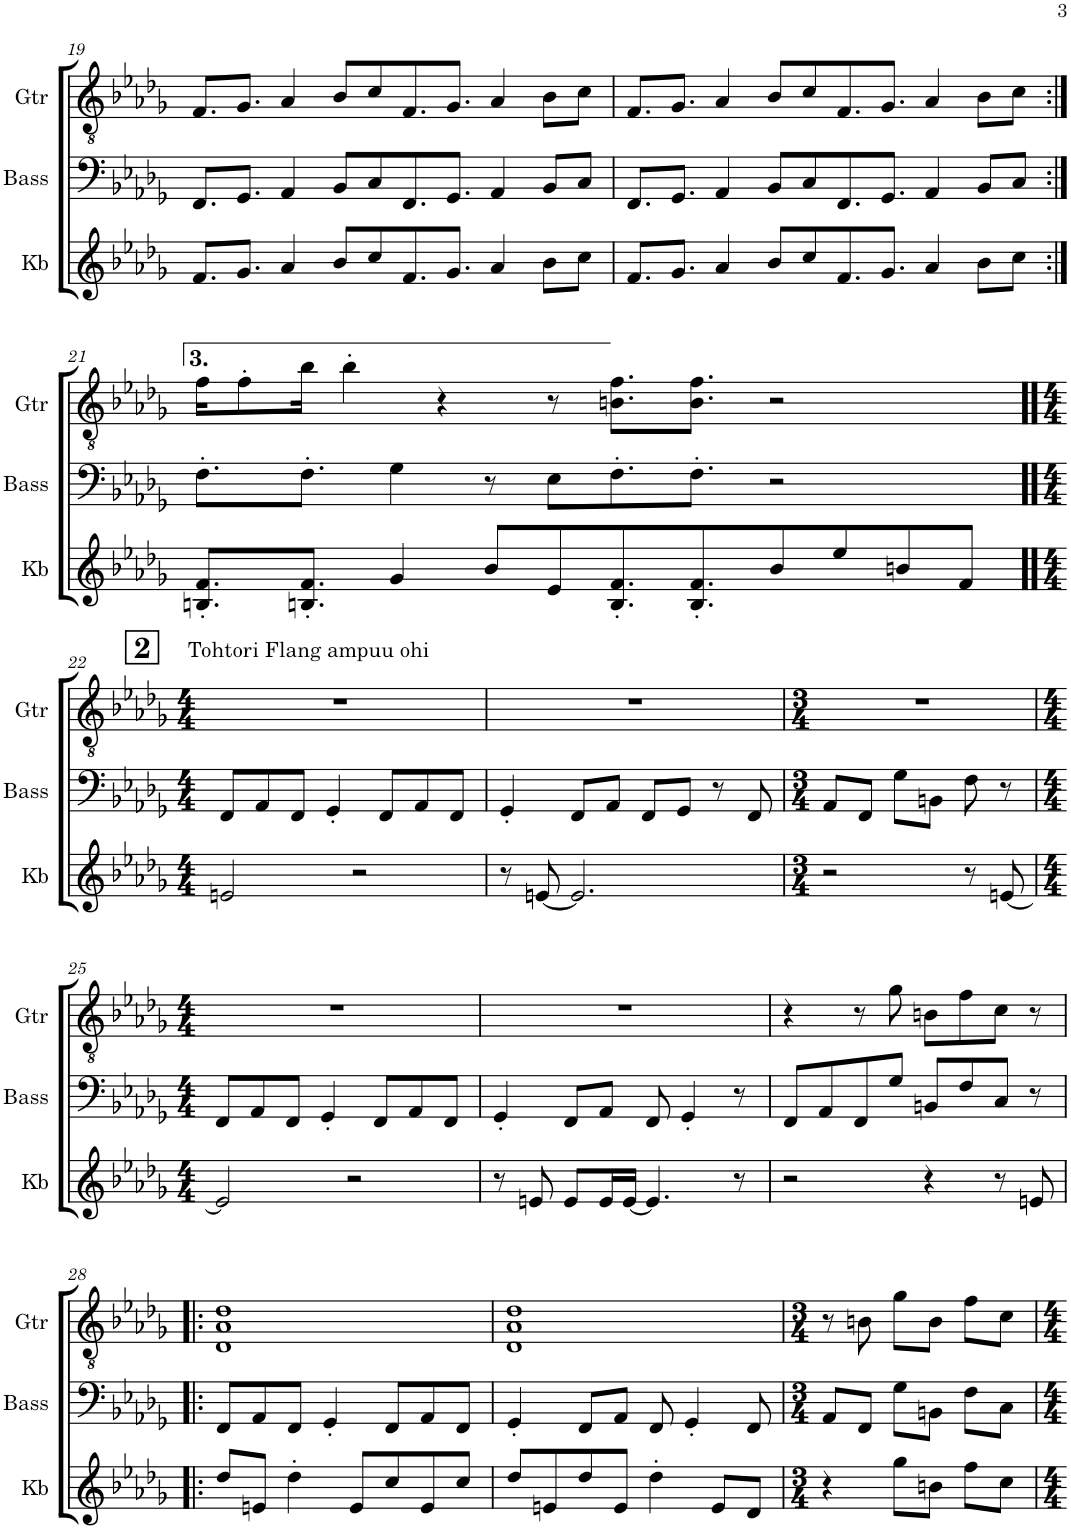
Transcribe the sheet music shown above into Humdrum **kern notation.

**kern	**kern	**kern
*part3	*part2	*part1
*staff3	*staff2	*staff1
*I"Keys	*I"Bass	*I"Guitar
*	*I'Bass	*I'Gtr
!!LO:PB:g=z
*clefG2	*clefF4	*clefGv2
*	*Trd7c12	*
*k[b-e-a-d-g-]	*k[b-e-a-d-g-]	*k[b-e-a-d-g-]
*M7/4	*M7/4	*M7/4
=19	=19	=19
8.f/L	8.FF/L	8.F/L
8.g-/J	8.GG-/J	8.G-/J
4a-/	4AA-/	4A-/
8b-/L	8BB-/L	8B-/L
8cc/	8C/	8c/
8.f/	8.FF/	8.F/
8.g-/J	8.GG-/J	8.G-/J
4a-/	4AA-/	4A-/
8b-\L	8BB-/L	8B-\L
8cc\J	8C/J	8c\J
=20	=20	=20
8.f/L	8.FF/L	8.F/L
8.g-/J	8.GG-/J	8.G-/J
4a-/	4AA-/	4A-/
8b-/L	8BB-/L	8B-/L
8cc/	8C/	8c/
8.f/	8.FF/	8.F/
8.g-/J	8.GG-/J	8.G-/J
4a-/	4AA-/	4A-/
8b-\L	8BB-/L	8B-\L
8cc\J	8C/J	8c\J
!!LO:LB:g=z
=21:|!	=21:|!	=21:|!
8.Bn/' 8.f/'L	8.F'\L	16f\KL
.	.	8f'\
8.Bn/' 8.f/'J	8.F'\J	16b-\Jk
.	.	4b-'\
4g-/	4G-\	.
.	.	4r
8b-/L	8r	.
8e-/	8E-\L	8r
8.B/' 8.f/'	8.F'\	8.Bn\ 8.f\L
8.B/' 8.f/'	8.F'\J	8.B\ 8.f\J
8b-/	2r	2r
8ee-/	.	.
8bn/	.	.
8f/J	.	.
!!LO:LB:g=z
!!LO:REH:place=s1:a:B:cj:fs=14:t=2
=22!!	=22!!	=22!!
*M4/4	*M4/4	*M4/4
!	!	!LO:TX:a:t=Tohtori Flang ampuu ohi
2en/	8FF/L	1r
.	8AA-/	.
.	8FF/J	.
.	4GG-'/	.
2r	.	.
.	8FF/L	.
.	8AA-/	.
.	8FF/J	.
=23	=23	=23
8r	4GG-'/	1r
[8en/	.	.
2.e/]	8FF/L	.
.	8AA-/J	.
.	8FF/L	.
.	8GG-/J	.
.	8r	.
.	8FF/	.
=24	=24	=24
*M3/4	*M3/4	*M3/4
2r	8AA-/L	2.r
.	8FF/J	.
.	8G-\L	.
.	8BBn\J	.
8r	8F\	.
[8en/	8r	.
!!LO:LB:g=z
=25	=25	=25
*M4/4	*M4/4	*M4/4
2e/]	8FF/L	1r
.	8AA-/	.
.	8FF/J	.
.	4GG-'/	.
2r	.	.
.	8FF/L	.
.	8AA-/	.
.	8FF/J	.
=26	=26	=26
8r	4GG-'/	1r
8en/	.	.
8e/L	8FF/L	.
16e/L	8AA-/J	.
[16e/JJ	.	.
4.e/]	8FF/	.
.	4GG-'/	.
8r	8r	.
=27	=27	=27
2r	8FF/L	4r
.	8AA-/	.
.	8FF/	8r
.	8G-/J	8g-\
4r	8BBn/L	8Bn\L
.	8F/	8f\
8r	8C/J	8c\J
8en/	8r	8r
!!LO:LB:g=z
=28!|:	=28!|:	=28!|:
8dd-/L	8FF/L	1D- 1A- 1d-
8en/J	8AA-/	.
4dd-'\	8FF/J	.
.	4GG-'/	.
8e/L	.	.
8cc/	8FF/L	.
8e/	8AA-/	.
8cc/J	8FF/J	.
=29	=29	=29
8dd-/L	4GG-'/	1D- 1A- 1d-
8en/	.	.
8dd-/	8FF/L	.
8e/J	8AA-/J	.
4dd-'\	8FF/	.
.	4GG-'/	.
8e/L	.	.
8d-/J	8FF/	.
=30	=30	=30
*M3/4	*M3/4	*M3/4
4r	8AA-/L	8r
.	8FF/J	8Bn\
8gg-\L	8G-\L	8g-\L
8bn\J	8BBn\J	8B\J
8ff\L	8F\L	8f\L
8cc\J	8C\J	8c\J
=	=	=
*-	*-	*-
